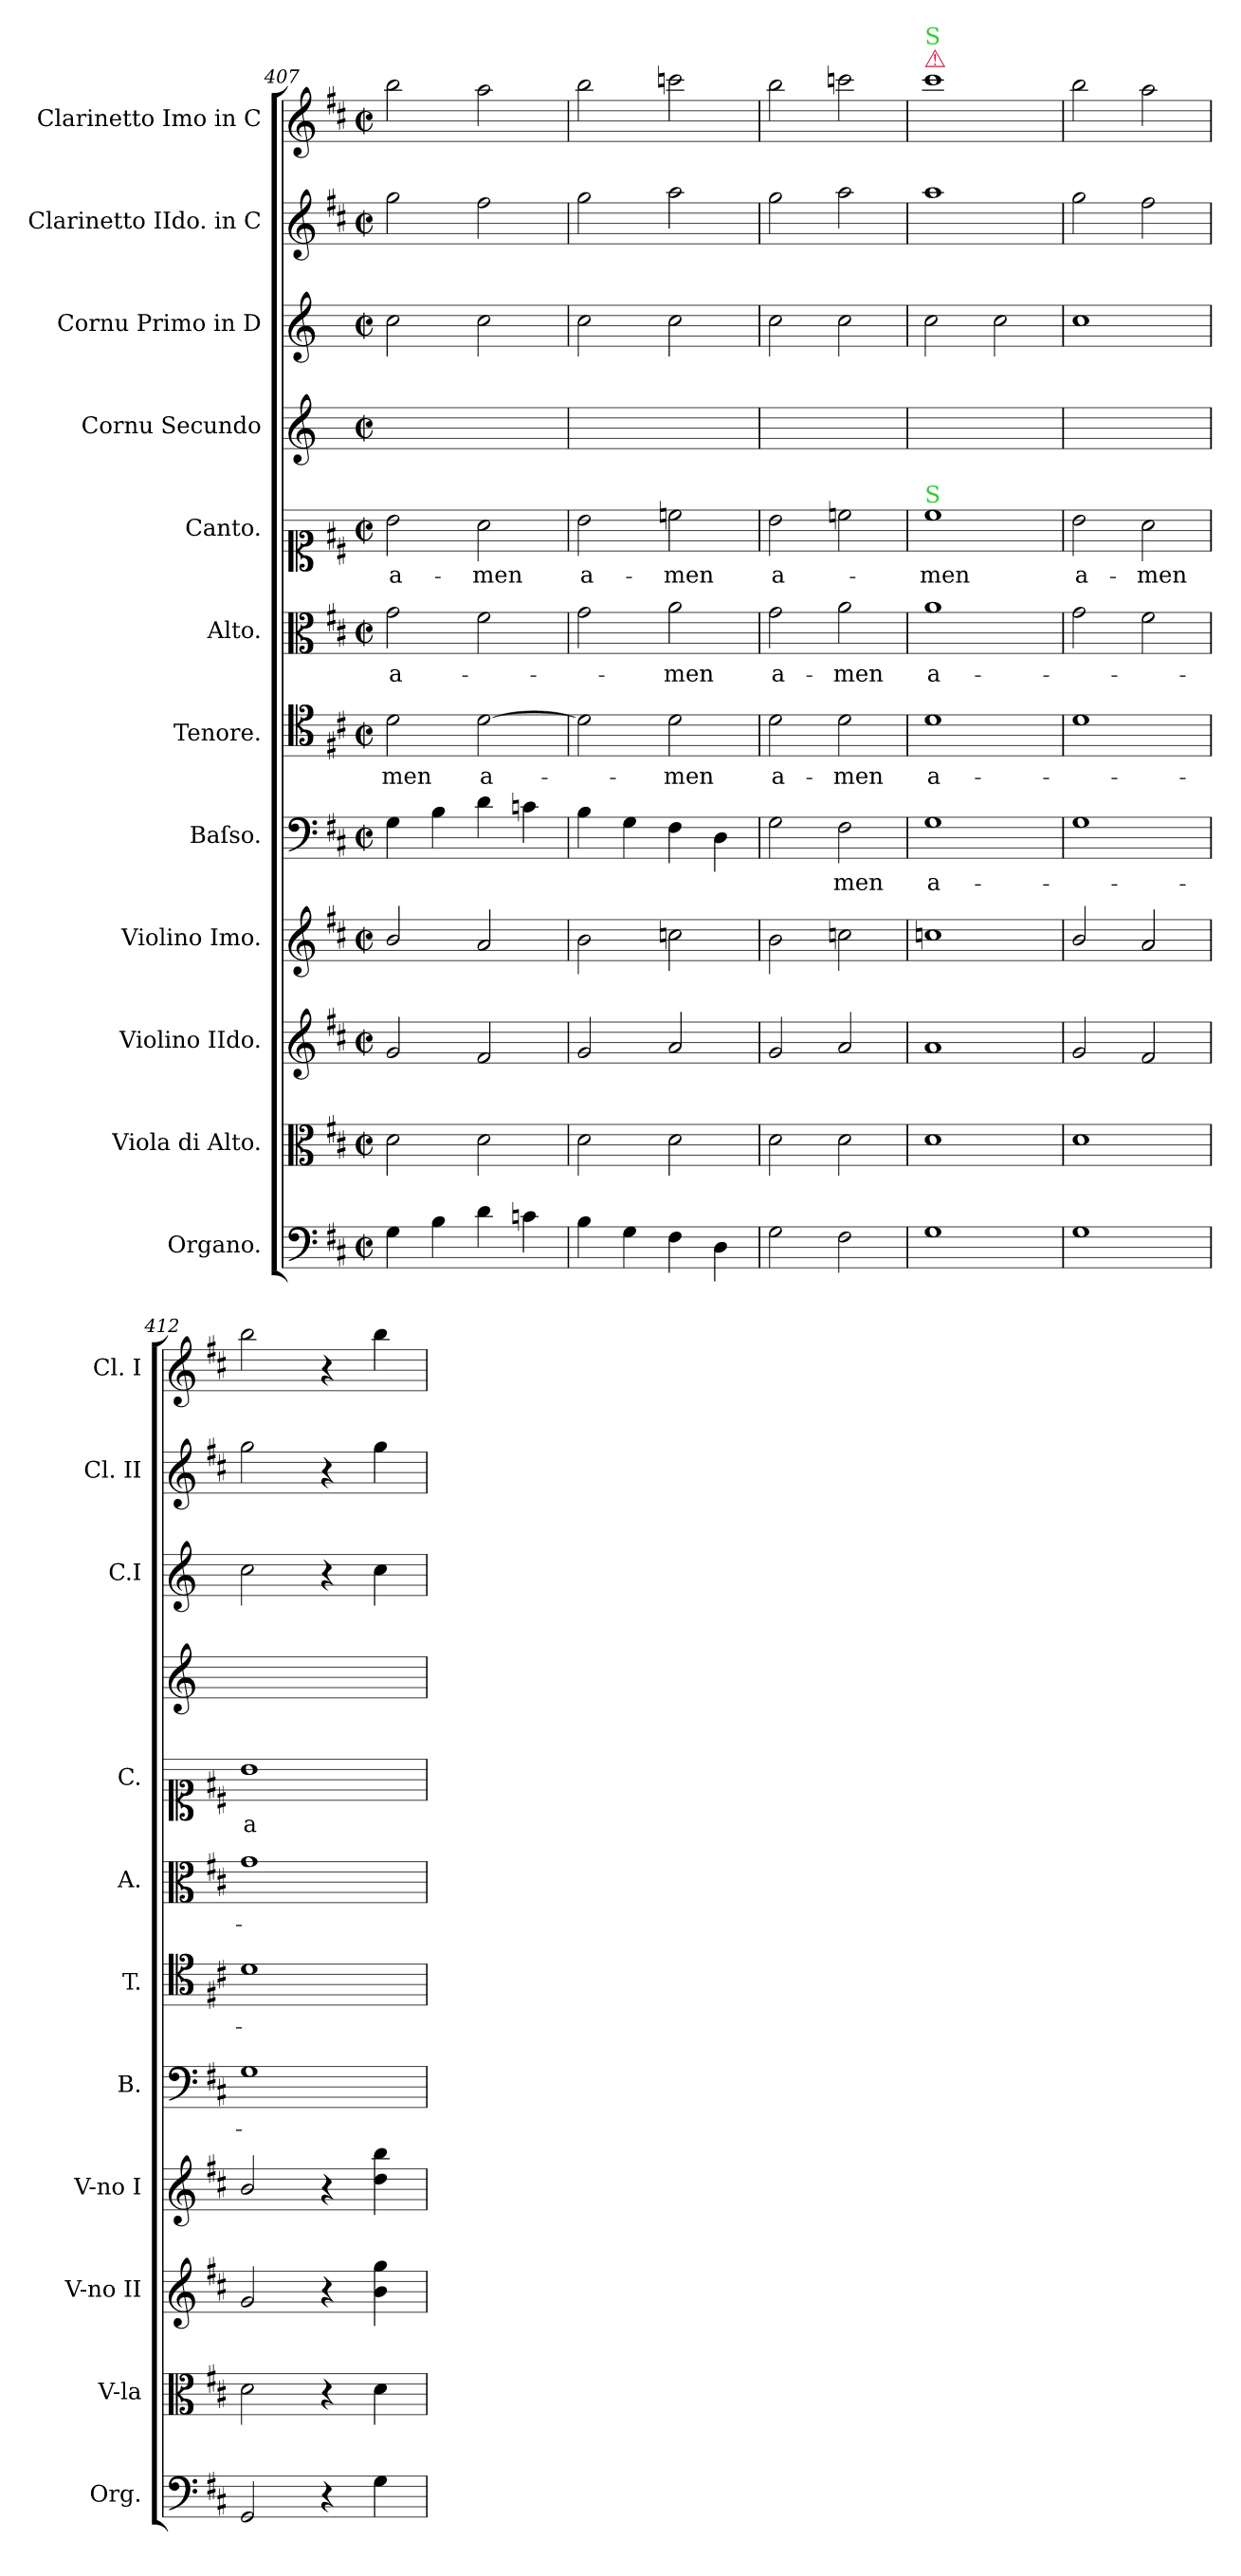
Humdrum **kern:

**kern	**kern	**kern	**kern	**kern	**text	**kern	**text	**kern	**text	**kern	**text	**kern	**kern	**kern	**kern
*part12	*part11	*part10	*part9	*part8	*part8	*part7	*part7	*part6	*part6	*part5	*part5	*part4	*part3	*part2	*part1
*staff12	*staff11	*staff10	*staff9	*staff8	*staff8	*staff7	*staff7	*staff6	*staff6	*staff5	*staff5	*staff4	*staff3	*staff2	*staff1
*I"Organo.	*I"Viola di Alto.	*I"Violino IIdo.	*I"Violino Imo.	*I"Baſso.	*	*I"Tenore.	*	*I"Alto.	*	*I"Canto.	*	*I"Cornu Secundo	*I"Cornu Primo in D	*I"Clarinetto IIdo. in C	*I"Clarinetto Imo in C
*I'Org.	*I'V-la	*I'V-no II	*I'V-no I	*I'B.	*	*I'T.	*	*I'A.	*	*I'C.	*	*	*I'C.I	*I'Cl. II	*I'Cl. I
*clefF4	*clefC3	*clefG2	*clefG2	*clefF4	*	*clefC4	*	*clefC3	*	*clefC1	*	*clefG2	*clefG2	*clefG2	*clefG2
*	*	*	*	*	*	*	*	*	*	*	*	*ITrd6c10	*ITrd6c10	*	*
*k[f#c#]	*k[f#c#]	*k[f#c#]	*k[f#c#]	*k[f#c#]	*	*k[f#c#]	*	*k[f#c#]	*	*k[f#c#]	*	*k[f#c#]	*k[f#c#]	*k[f#c#]	*k[f#c#]
*M2/2	*M2/2	*M2/2	*M2/2	*M2/2	*	*M2/2	*	*M2/2	*	*M2/2	*	*M2/2	*M2/2	*M2/2	*M2/2
*met(c|)	*met(c|)	*met(c|)	*met(c|)	*met(c|)	*	*met(c|)	*	*met(c|)	*	*met(c|)	*	*met(c|)	*met(c|)	*met(c|)	*met(c|)
=407	=407	=407	=407	=407	=407	=407	=407	=407	=407	=407	=407	=407	=407	=407	=407
4G\	2d\	2g/	2b/	4G\	.	2d\	-men	2g\	a-	2b\	a-	1ryy	2d\	2gg\	2bb\
4B\	.	.	.	4B\	.	.	.	.	.	.	.	.	.	.	.
4d\	2d\	2f#/	2a/	4d\	.	[2d\	a-	2f#\	.	2a\	-men	.	2d\	2ff#\	2aa\
4cn\	.	.	.	4cn\	.	.	.	.	.	.	.	.	.	.	.
=408	=408	=408	=408	=408	=408	=408	=408	=408	=408	=408	=408	=408	=408	=408	=408
4B\	2d\	2g/	2b\	4B\	.	2d\]	.	2g\	.	2b\	a-	1ryy	2d\	2gg\	2bb\
4G\	.	.	.	4G\	.	.	.	.	.	.	.	.	.	.	.
4F#\	2d\	2a/	2ccn\	4F#\	.	2d\	-men	2a\	-men	2ccn\	-men	.	2d\	2aa\	2cccn\
4D\	.	.	.	4D\	.	.	.	.	.	.	.	.	.	.	.
=409	=409	=409	=409	=409	=409	=409	=409	=409	=409	=409	=409	=409	=409	=409	=409
!	!	!	!	!	!	!	!LO:LY:i	!	!	!	!	!	!	!	!
2G\	2d\	2g/	2b\	2G\	.	2d\	a-	2g\	a-	2b\	a-	1ryy	2d\	2gg\	2bb\
!	!	!	!	!	!	!	!LO:LY:i	!	!	!	!	!	!	!	!
2F#\	2d\	2a/	2ccn\	2F#\	-men	2d\	-men	2a\	-men	2ccn\	.	.	2d\	2aa\	2cccn\
=410	=410	=410	=410	=410	=410	=410	=410	=410	=410	=410	=410	=410	=410	=410	=410
!	!	!	!	!	!	!	!	!	!	!	!	!	!	!	!LO:TX:a:color=crimson:t=⚠
!	!	!	!	!	!	!	!	!	!	!	!	!	!	!	!LO:TX:a:color=limegreen:t=S
!	!	!	!	!	!	!	!	!	!	!LO:TX:a:color=limegreen:t=S	!	!	!	!	!
1G	1d	1a	1ccn	1G	a-	1d	a-	1a	a-	1cc#	-men	1ryy	2d\	1aa	1ccc#
.	.	.	.	.	.	.	.	.	.	.	.	.	2d\	.	.
=411	=411	=411	=411	=411	=411	=411	=411	=411	=411	=411	=411	=411	=411	=411	=411
1G	1d	2g/	2b/	1G	.	1d	.	2g\	.	2b\	a-	1ryy	1d	2gg\	2bb\
.	.	2f#/	2a/	.	.	.	.	2f#\	.	2a\	-men	.	.	2ff#\	2aa\
=412	=412	=412	=412	=412	=412	=412	=412	=412	=412	=412	=412	=412	=412	=412	=412
2GG/	2d\	2g/	2b/	1G	.	1d	.	1g	.	1b	a-	1ryy	2d\	2gg\	2bb\
4r	4r	4r	4r	.	.	.	.	.	.	.	.	.	4r	4r	4r
4G\	4d\	4b\ 4gg\	4dd\ 4bb\	.	.	.	.	.	.	.	.	.	4d\	4gg\	4bb\
=	=	=	=	=	=	=	=	=	=	=	=	=	=	=	=
*-	*-	*-	*-	*-	*-	*-	*-	*-	*-	*-	*-	*-	*-	*-	*-
